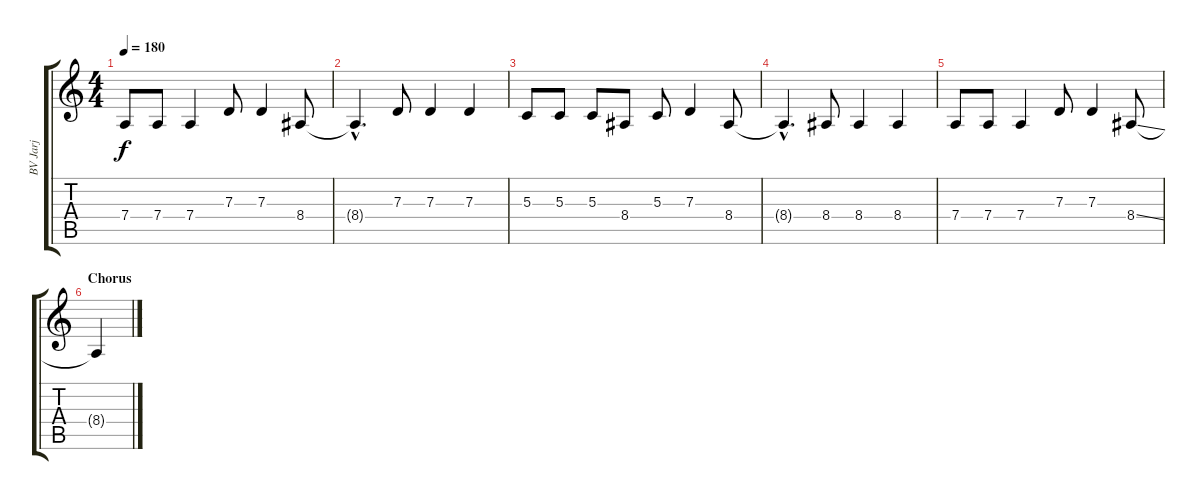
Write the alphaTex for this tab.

\track ("BV Jarj" "BV Jarj") {instrument tenorsax}
\staff {score tabs}
\tuning (E4 B3 G3 D3 A2 E2) {hide}
\ts (4 4)
\tempo 180
\clef g2
\ks c
7.4.8{dy f} 7.4.8 7.4.4 7.3.8 7.3.4 8.4.8 |
8.4{hac t}.4{d} 7.3.8 7.3.4 7.3.4 |
5.3.8 5.3.8 5.3.8 8.4.8 5.3.8 7.3.4 8.4.8 |
8.4{hac t}.4{d} 8.4.8 8.4.4 8.4.4 |
7.4.8 7.4.8 7.4.4 7.3.8 7.3.4 8.4{ss}.8 |
\section ("" "Chorus")
8.4{t}.4
